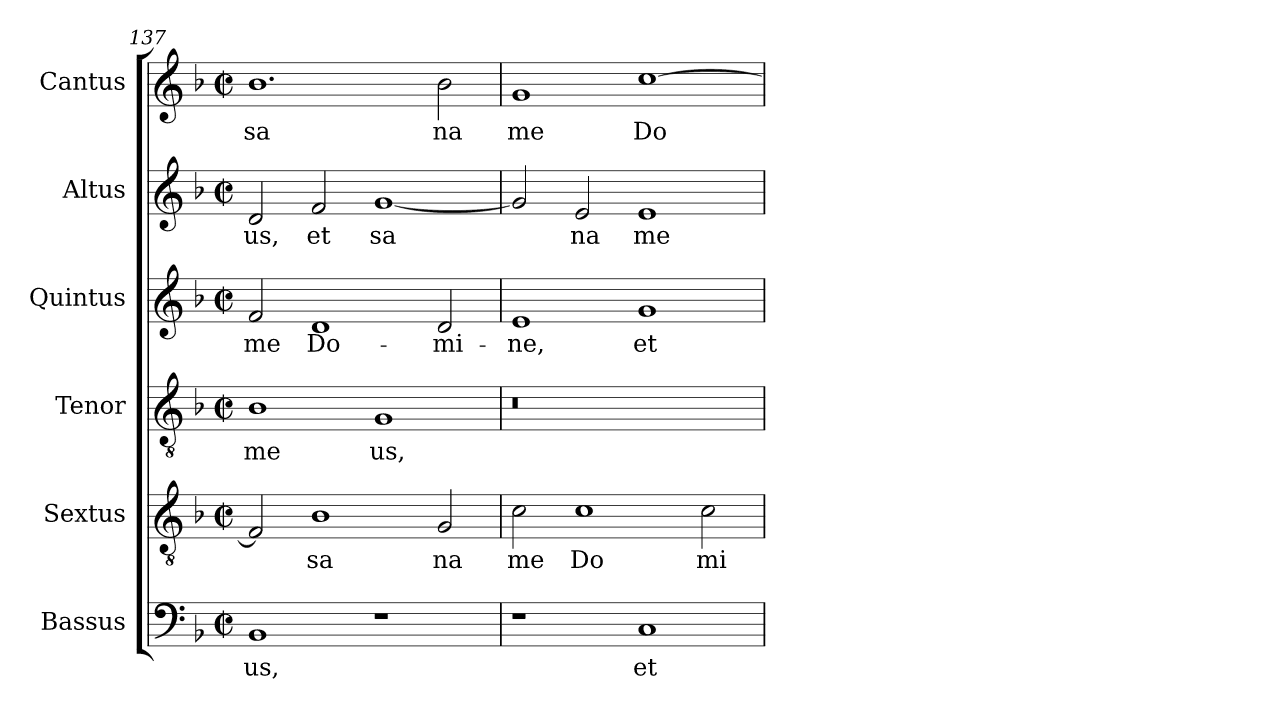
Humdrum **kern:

**kern	**text	**kern	**text	**kern	**text	**kern	**text	**kern	**text	**kern	**text
*part6	*part6	*part5	*part5	*part4	*part4	*part3	*part3	*part2	*part2	*part1	*part1
*staff6	*staff6	*staff5	*staff5	*staff4	*staff4	*staff3	*staff3	*staff2	*staff2	*staff1	*staff1
*I"Bassus	*	*I"Sextus	*	*I"Tenor	*	*I"Quintus	*	*I"Altus	*	*I"Cantus	*
*clefF4	*	*clefGv2	*	*clefGv2	*	*clefG2	*	*clefG2	*	*clefG2	*
*k[b-]	*	*k[b-]	*	*k[b-]	*	*k[b-]	*	*k[b-]	*	*k[b-]	*
*F:	*	*F:	*	*F:	*	*F:	*	*F:	*	*F:	*
*M2/2	*	*M2/2	*	*M2/2	*	*M2/2	*	*M2/2	*	*M2/2	*
*met(c|)	*	*met(c|)	*	*met(c|)	*	*met(c|)	*	*met(c|)	*	*met(c|)	*
=137	=137	=137	=137	=137	=137	=137	=137	=137	=137	=137	=137
!	!LO:LY:b:cj	!	!	!	!LO:LY:b:cj	!	!LO:LY:b:cj	!	!LO:LY:b:cj	!	!LO:LY:b:cj
1BB-	us,	2F/]	.	1B-	me	2f/	me	2d/	us,	1.b-	sa
!	!	!	!LO:LY:b:cj	!	!	!	!LO:LY:b:cj	!	!LO:LY:b:cj	!	!
.	.	1B-	sa	.	.	1d	Do-	2f/	et	.	.
!	!	!	!	!	!LO:LY:b:cj	!	!	!	!LO:LY:b:cj	!	!
1r	.	.	.	1G	us,	.	.	[>1g	sa	.	.
!	!	!	!LO:LY:b:cj	!	!	!	!LO:LY:b:cj	!	!	!	!LO:LY:b:cj
.	.	2G/	na	.	.	2d/	-mi-	.	.	2b-\	na
!!LO:LB:g=z
=138	=138	=138	=138	=138	=138	=138	=138	=138	=138	=138	=138
!	!	!	!LO:LY:b:cj	!	!	!	!LO:LY:b:cj	!	!	!	!LO:LY:b:cj
1r	.	2c\	me	0r	.	1e	-ne,	2g/]	.	1g	me
!	!	!	!LO:LY:b:cj	!	!	!	!	!	!LO:LY:b:cj	!	!
.	.	1c	Do	.	.	.	.	2e/	na	.	.
!	!LO:LY:b:cj	!	!	!	!	!	!LO:LY:b:cj	!	!LO:LY:b:cj	!	!LO:LY:b:cj
1C	et	.	.	.	.	1g	et	1e	me	[>1cc	Do-
!	!	!	!LO:LY:b:cj	!	!	!	!	!	!	!	!
.	.	2c\	mi	.	.	.	.	.	.	.	.
=	=	=	=	=	=	=	=	=	=	=	=
*-	*-	*-	*-	*-	*-	*-	*-	*-	*-	*-	*-
